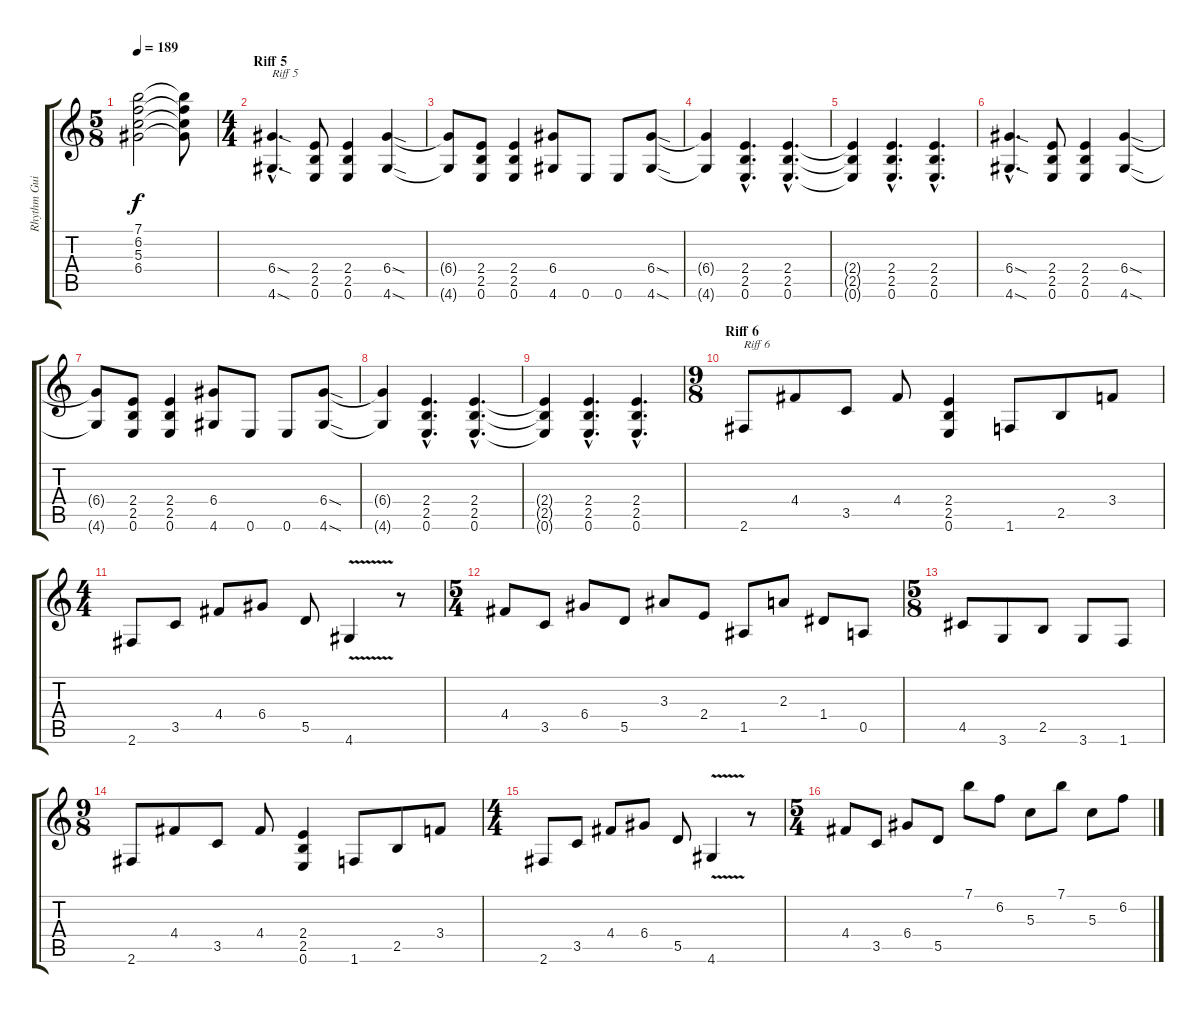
\track ("Rhythm Guitar 1" "Rhythm Gui") {instrument distortionguitar}
\staff {score tabs}
\tuning (E4 B3 G3 D3 A2 E2) {hide}
\ts (5 8)
\tempo 189
\clef g2
\ks c
(7.1{t} 6.2{t} 5.3{t} 6.4{t}).2{dy f} (7.1{t} 6.2{t} 5.3{t} 6.4{t}).8 |
\ts (4 4)
\section ("" "Riff 5")
(6.4{sod hac} 4.6{sod hac}).4{d txt "Riff 5" instrument distortionguitar} (2.4 2.5 0.6).8 (2.4 2.5 0.6).4 (6.4{sod} 4.6{sod}).4 |
(6.4{t} 4.6{t}).8 (2.4 2.5 0.6).8 (2.4 2.5 0.6).4 (6.4 4.6).8 0.6.8 0.6.8 (6.4{sod} 4.6{sod}).8 |
(6.4{t} 4.6{t}).4 (2.4{hac} 2.5{hac} 0.6{hac}).4{d} (2.4{hac} 2.5{hac} 0.6{hac}).4{d} |
(2.4{t} 2.5{t} 0.6{t}).4 (2.4{hac} 2.5{hac} 0.6{hac}).4{d} (2.4{hac} 2.5{hac} 0.6{hac}).4{d} |
(6.4{sod hac} 4.6{sod hac}).4{d} (2.4 2.5 0.6).8 (2.4 2.5 0.6).4 (6.4{sod} 4.6{sod}).4 |
(6.4{t} 4.6{t}).8 (2.4 2.5 0.6).8 (2.4 2.5 0.6).4 (6.4 4.6).8 0.6.8 0.6.8 (6.4{sod} 4.6{sod}).8 |
(6.4{t} 4.6{t}).4 (2.4{hac} 2.5{hac} 0.6{hac}).4{d} (2.4{hac} 2.5{hac} 0.6{hac}).4{d} |
(2.4{t} 2.5{t} 0.6{t}).4 (2.4{hac} 2.5{hac} 0.6{hac}).4{d} (2.4{hac} 2.5{hac} 0.6{hac}).4{d} |
\ts (9 8)
\section ("" "Riff 6")
2.6.8{txt "Riff 6"} 4.4.8 3.5.8 4.4.8 (2.4 2.5 0.6).4 1.6.8 2.5.8 3.4.8 |
\ts (4 4)
2.6.8 3.5.8 4.4.8 6.4.8 5.5.8 4.6{v}.4 r.8 |
\ts (5 4)
4.4.8 3.5.8 6.4.8 5.5.8 3.3.8 2.4.8 1.5.8 2.3.8 1.4.8 0.5.8 |
\ts (5 8)
4.5.8 3.6.8 2.5.8 3.6.8 1.6.8 |
\ts (9 8)
2.6.8 4.4.8 3.5.8 4.4.8 (2.4 2.5 0.6).4 1.6.8 2.5.8 3.4.8 |
\ts (4 4)
2.6.8 3.5.8 4.4.8 6.4.8 5.5.8 4.6{v}.4 r.8 |
\ts (5 4)
4.4.8 3.5.8 6.4.8 5.5.8 7.1.8 6.2.8 5.3.8 7.1.8 5.3.8 6.2.8
